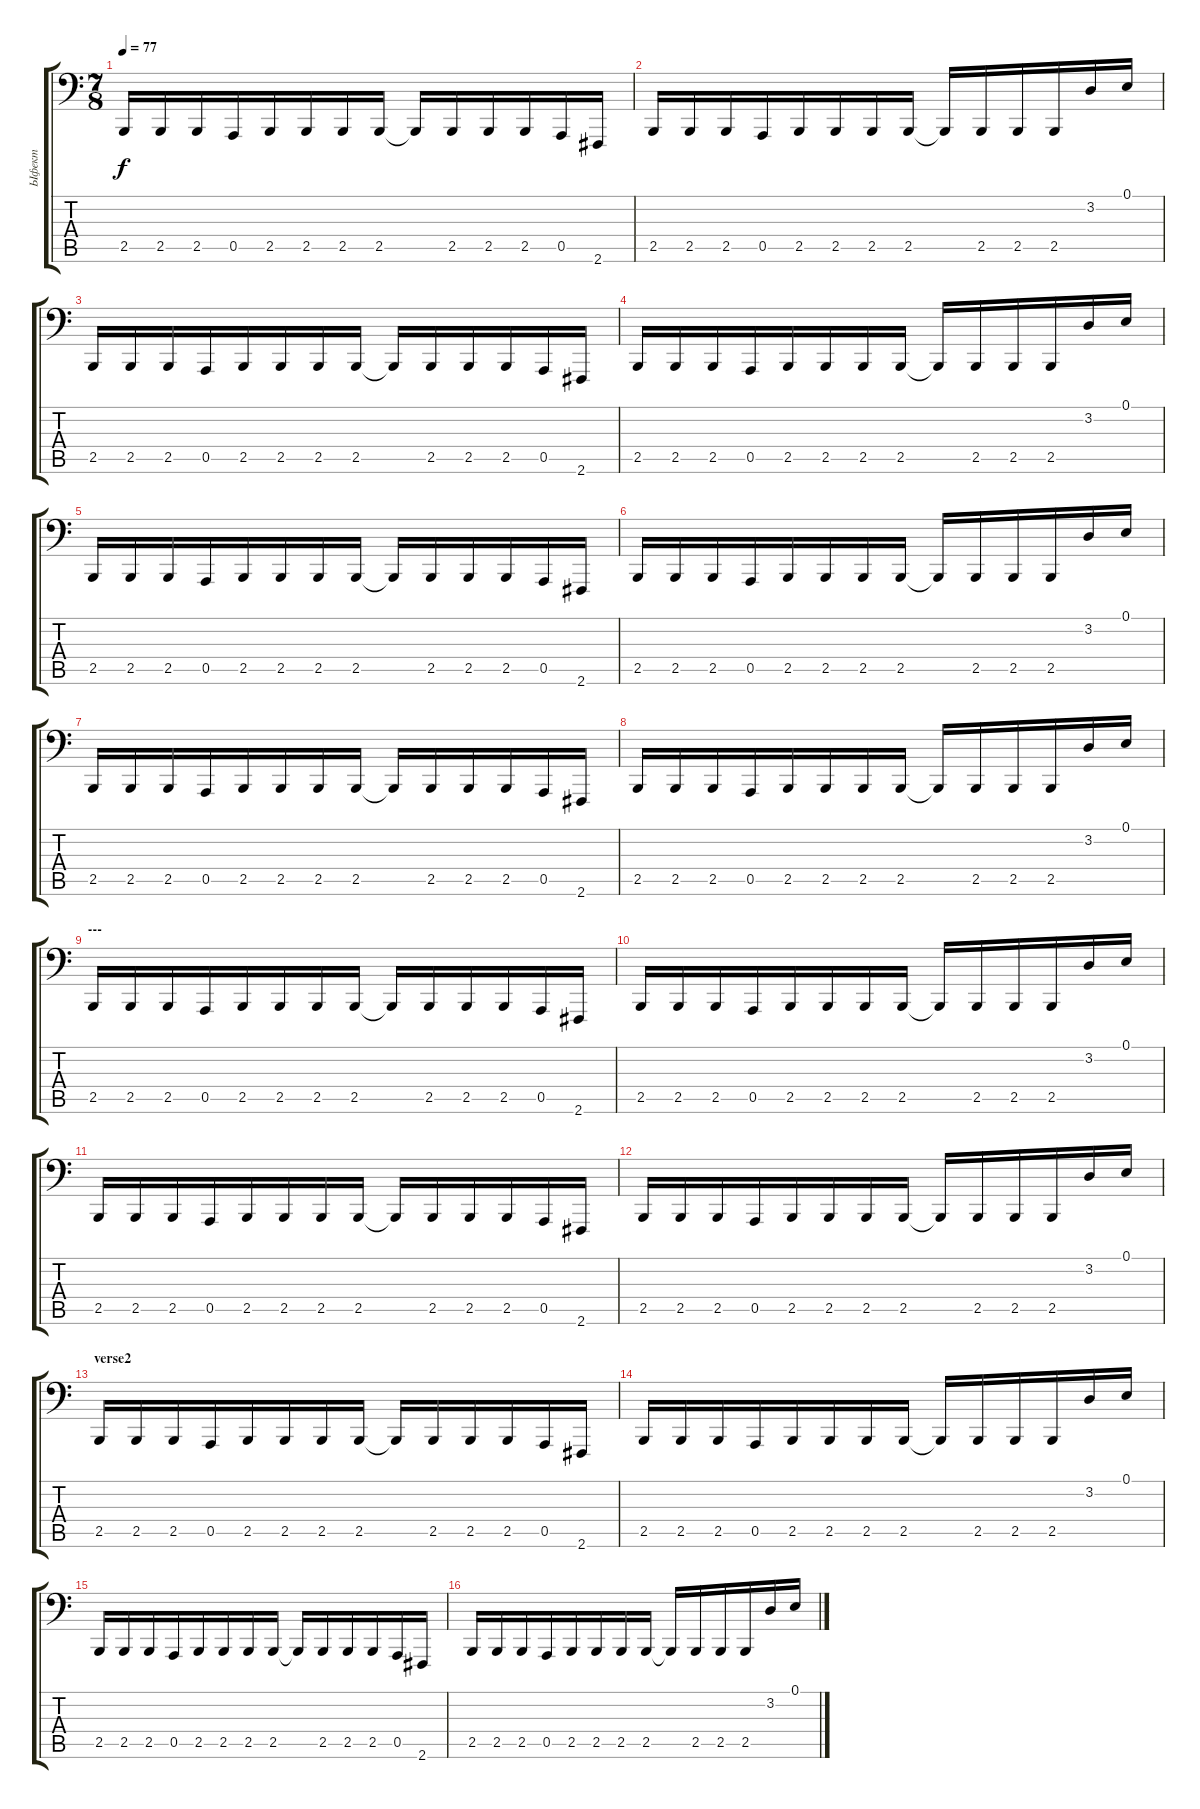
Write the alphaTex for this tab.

\track ("Ыфект" "Ыфект") {instrument lead2sawtooth}
\staff {score tabs}
\tuning (E3 B2 G2 D2 A1 E1) {hide}
\ts (7 8)
\tempo 77
\clef f4
\ks c
2.5.16{dy f} 2.5.16 2.5.16 0.5.16 2.5.16 2.5.16 2.5.16 2.5.16 2.5{t}.16 2.5.16 2.5.16 2.5.16 0.5.16 2.6.16 |
2.5.16 2.5.16 2.5.16 0.5.16 2.5.16 2.5.16 2.5.16 2.5.16 2.5{t}.16 2.5.16 2.5.16 2.5.16 3.2.16 0.1.16 |
2.5.16 2.5.16 2.5.16 0.5.16 2.5.16 2.5.16 2.5.16 2.5.16 2.5{t}.16 2.5.16 2.5.16 2.5.16 0.5.16 2.6.16 |
2.5.16 2.5.16 2.5.16 0.5.16 2.5.16 2.5.16 2.5.16 2.5.16 2.5{t}.16 2.5.16 2.5.16 2.5.16 3.2.16 0.1.16 |
2.5.16 2.5.16 2.5.16 0.5.16 2.5.16 2.5.16 2.5.16 2.5.16 2.5{t}.16 2.5.16 2.5.16 2.5.16 0.5.16 2.6.16 |
2.5.16 2.5.16 2.5.16 0.5.16 2.5.16 2.5.16 2.5.16 2.5.16 2.5{t}.16 2.5.16 2.5.16 2.5.16 3.2.16 0.1.16 |
2.5.16 2.5.16 2.5.16 0.5.16 2.5.16 2.5.16 2.5.16 2.5.16 2.5{t}.16 2.5.16 2.5.16 2.5.16 0.5.16 2.6.16 |
2.5.16 2.5.16 2.5.16 0.5.16 2.5.16 2.5.16 2.5.16 2.5.16 2.5{t}.16 2.5.16 2.5.16 2.5.16 3.2.16 0.1.16 |
\section ("" "---")
2.5.16 2.5.16 2.5.16 0.5.16 2.5.16 2.5.16 2.5.16 2.5.16 2.5{t}.16 2.5.16 2.5.16 2.5.16 0.5.16 2.6.16 |
2.5.16 2.5.16 2.5.16 0.5.16 2.5.16 2.5.16 2.5.16 2.5.16 2.5{t}.16 2.5.16 2.5.16 2.5.16 3.2.16 0.1.16 |
2.5.16 2.5.16 2.5.16 0.5.16 2.5.16 2.5.16 2.5.16 2.5.16 2.5{t}.16 2.5.16 2.5.16 2.5.16 0.5.16 2.6.16 |
2.5.16 2.5.16 2.5.16 0.5.16 2.5.16 2.5.16 2.5.16 2.5.16 2.5{t}.16 2.5.16 2.5.16 2.5.16 3.2.16 0.1.16 |
\section ("" "verse2")
2.5.16 2.5.16 2.5.16 0.5.16 2.5.16 2.5.16 2.5.16 2.5.16 2.5{t}.16 2.5.16 2.5.16 2.5.16 0.5.16 2.6.16 |
2.5.16 2.5.16 2.5.16 0.5.16 2.5.16 2.5.16 2.5.16 2.5.16 2.5{t}.16 2.5.16 2.5.16 2.5.16 3.2.16 0.1.16 |
2.5.16 2.5.16 2.5.16 0.5.16 2.5.16 2.5.16 2.5.16 2.5.16 2.5{t}.16 2.5.16 2.5.16 2.5.16 0.5.16 2.6.16 |
2.5.16 2.5.16 2.5.16 0.5.16 2.5.16 2.5.16 2.5.16 2.5.16 2.5{t}.16 2.5.16 2.5.16 2.5.16 3.2.16 0.1.16
